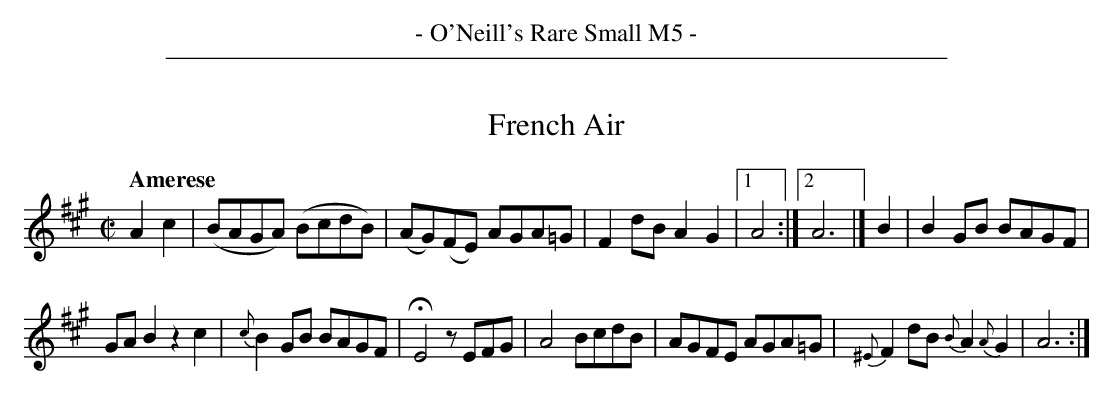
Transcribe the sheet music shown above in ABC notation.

X:1
T: French Air
Q: "Amerese"
M: C|
L: 1/8
K: A
A2c2 | (BAGA) (BcdB) | (AG)(FE) AGA=G | F2dB A2G2 |[1 A4 :|[2 A6 |] B2 | B2GB BAGF |
GAB2 z2c2 | {c}B2GB BAGF | HE4 zEFG | A4 BcdB | AGFE AGA=G | {^E}F2dB {B}A2{A}G2 | A6 :|
